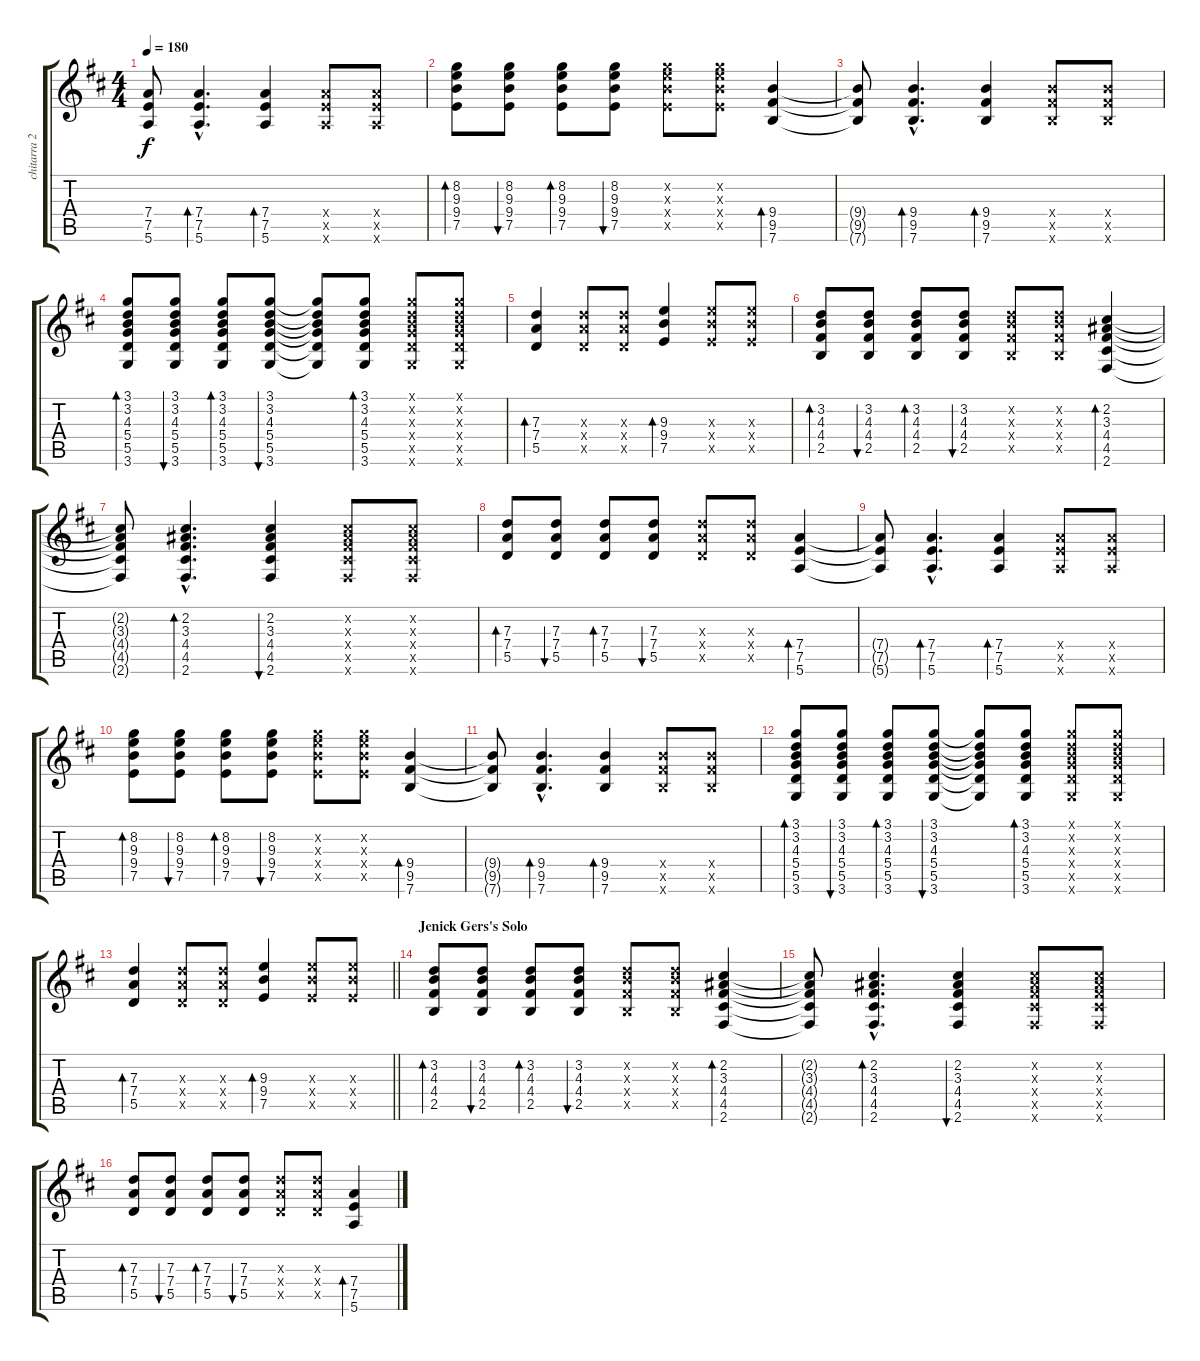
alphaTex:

\track ("chitarra 2" "chitarra 2") {instrument overdrivenguitar}
\staff {score tabs}
\tuning (E4 B3 G3 D3 A2 E2) {hide}
\ts (4 4)
\tempo 180
\clef g2
\ks d
(7.4{t} 7.5{t} 5.6{t}).8{dy f} (7.4{hac} 7.5{hac} 5.6{hac}).4{d bd 120} (7.4 7.5 5.6).4{bd 120} (7.4{x} 7.5{x} 5.6{x}).8 (7.4{x} 7.5{x} 5.6{x}).8 |
(8.2 9.3 9.4 7.5).8{bd 120} (8.2 9.3 9.4 7.5).8{bu 120} (8.2 9.3 9.4 7.5).8{bd 120} (8.2 9.3 9.4 7.5).8{bu 120} (8.2{x} 9.3{x} 9.4{x} 7.5{x}).8 (8.2{x} 9.3{x} 9.4{x} 7.5{x}).8 (9.4 9.5 7.6).4{bd 120} |
(9.4{t} 9.5{t} 7.6{t}).8 (9.4{hac} 9.5{hac} 7.6{hac}).4{d bd 120} (9.4 9.5 7.6).4{bd 120} (9.4{x} 9.5{x} 7.6{x}).8 (9.4{x} 9.5{x} 7.6{x}).8 |
(3.1 3.2 4.3 5.4 5.5 3.6).8{bd 120} (3.1 3.2 4.3 5.4 5.5 3.6).8{bu 120} (3.1 3.2 4.3 5.4 5.5 3.6).8{bd 120} (3.1 3.2 4.3 5.4 5.5 3.6).8{bu 120} (3.1{t} 3.2{t} 4.3{t} 5.4{t} 5.5{t} 3.6{t}).8 (3.1 3.2 4.3 5.4 5.5 3.6).8{bd 120} (3.1{x} 3.2{x} 4.3{x} 5.4{x} 5.5{x} 3.6{x}).8 (3.1{x} 3.2{x} 4.3{x} 5.4{x} 5.5{x} 3.6{x}).8 |
(7.3 7.4 5.5).4{bd 120} (7.3{x} 7.4{x} 5.5{x}).8 (7.3{x} 7.4{x} 5.5{x}).8 (9.3 9.4 7.5).4{bd 120} (9.3{x} 9.4{x} 7.5{x}).8 (9.3{x} 9.4{x} 7.5{x}).8 |
(3.2 4.3 4.4 2.5).8{bd 120} (3.2 4.3 4.4 2.5).8{bu 120} (3.2 4.3 4.4 2.5).8{bd 120} (3.2 4.3 4.4 2.5).8{bu 120} (3.2{x} 4.3{x} 4.4{x} 2.5{x}).8 (3.2{x} 4.3{x} 4.4{x} 2.5{x}).8 (2.2 3.3 4.4 4.5 2.6).4{bd 120} |
(2.2{t} 3.3{t} 4.4{t} 4.5{t} 2.6{t}).8 (2.2{hac} 3.3{hac} 4.4{hac} 4.5{hac} 2.6{hac}).4{d bd 120} (2.2 3.3 4.4 4.5 2.6).4{bu 120} (2.2{x} 3.3{x} 4.4{x} 4.5{x} 2.6{x}).8 (2.2{x} 3.3{x} 4.4{x} 4.5{x} 2.6{x}).8 |
(7.3 7.4 5.5).8{bd 120} (7.3 7.4 5.5).8{bu 120} (7.3 7.4 5.5).8{bd 120} (7.3 7.4 5.5).8{bu 120} (7.3{x} 7.4{x} 5.5{x}).8 (7.3{x} 7.4{x} 5.5{x}).8 (7.4 7.5 5.6).4{bd 120} |
(7.4{t} 7.5{t} 5.6{t}).8 (7.4{hac} 7.5{hac} 5.6{hac}).4{d bd 120} (7.4 7.5 5.6).4{bd 120} (7.4{x} 7.5{x} 5.6{x}).8 (7.4{x} 7.5{x} 5.6{x}).8 |
(8.2 9.3 9.4 7.5).8{bd 120} (8.2 9.3 9.4 7.5).8{bu 120} (8.2 9.3 9.4 7.5).8{bd 120} (8.2 9.3 9.4 7.5).8{bu 120} (8.2{x} 9.3{x} 9.4{x} 7.5{x}).8 (8.2{x} 9.3{x} 9.4{x} 7.5{x}).8 (9.4 9.5 7.6).4{bd 120} |
(9.4{t} 9.5{t} 7.6{t}).8 (9.4{hac} 9.5{hac} 7.6{hac}).4{d bd 120} (9.4 9.5 7.6).4{bd 120} (9.4{x} 9.5{x} 7.6{x}).8 (9.4{x} 9.5{x} 7.6{x}).8 |
(3.1 3.2 4.3 5.4 5.5 3.6).8{bd 120} (3.1 3.2 4.3 5.4 5.5 3.6).8{bu 120} (3.1 3.2 4.3 5.4 5.5 3.6).8{bd 120} (3.1 3.2 4.3 5.4 5.5 3.6).8{bu 120} (3.1{t} 3.2{t} 4.3{t} 5.4{t} 5.5{t} 3.6{t}).8 (3.1 3.2 4.3 5.4 5.5 3.6).8{bd 120} (3.1{x} 3.2{x} 4.3{x} 5.4{x} 5.5{x} 3.6{x}).8 (3.1{x} 3.2{x} 4.3{x} 5.4{x} 5.5{x} 3.6{x}).8 |
\barLineRight lightlight
(7.3 7.4 5.5).4{bd 120} (7.3{x} 7.4{x} 5.5{x}).8 (7.3{x} 7.4{x} 5.5{x}).8 (9.3 9.4 7.5).4{bd 120} (9.3{x} 9.4{x} 7.5{x}).8 (9.3{x} 9.4{x} 7.5{x}).8 |
\section ("" "Jenick Gers's Solo")
(3.2 4.3 4.4 2.5).8{bd 120 volume 10 balance 8} (3.2 4.3 4.4 2.5).8{bu 120} (3.2 4.3 4.4 2.5).8{bd 120} (3.2 4.3 4.4 2.5).8{bu 120} (3.2{x} 4.3{x} 4.4{x} 2.5{x}).8 (3.2{x} 4.3{x} 4.4{x} 2.5{x}).8 (2.2 3.3 4.4 4.5 2.6).4{bd 120} |
(2.2{t} 3.3{t} 4.4{t} 4.5{t} 2.6{t}).8 (2.2{hac} 3.3{hac} 4.4{hac} 4.5{hac} 2.6{hac}).4{d bd 120} (2.2 3.3 4.4 4.5 2.6).4{bu 120} (2.2{x} 3.3{x} 4.4{x} 4.5{x} 2.6{x}).8 (2.2{x} 3.3{x} 4.4{x} 4.5{x} 2.6{x}).8 |
(7.3 7.4 5.5).8{bd 120} (7.3 7.4 5.5).8{bu 120} (7.3 7.4 5.5).8{bd 120} (7.3 7.4 5.5).8{bu 120} (7.3{x} 7.4{x} 5.5{x}).8 (7.3{x} 7.4{x} 5.5{x}).8 (7.4 7.5 5.6).4{bd 120}
